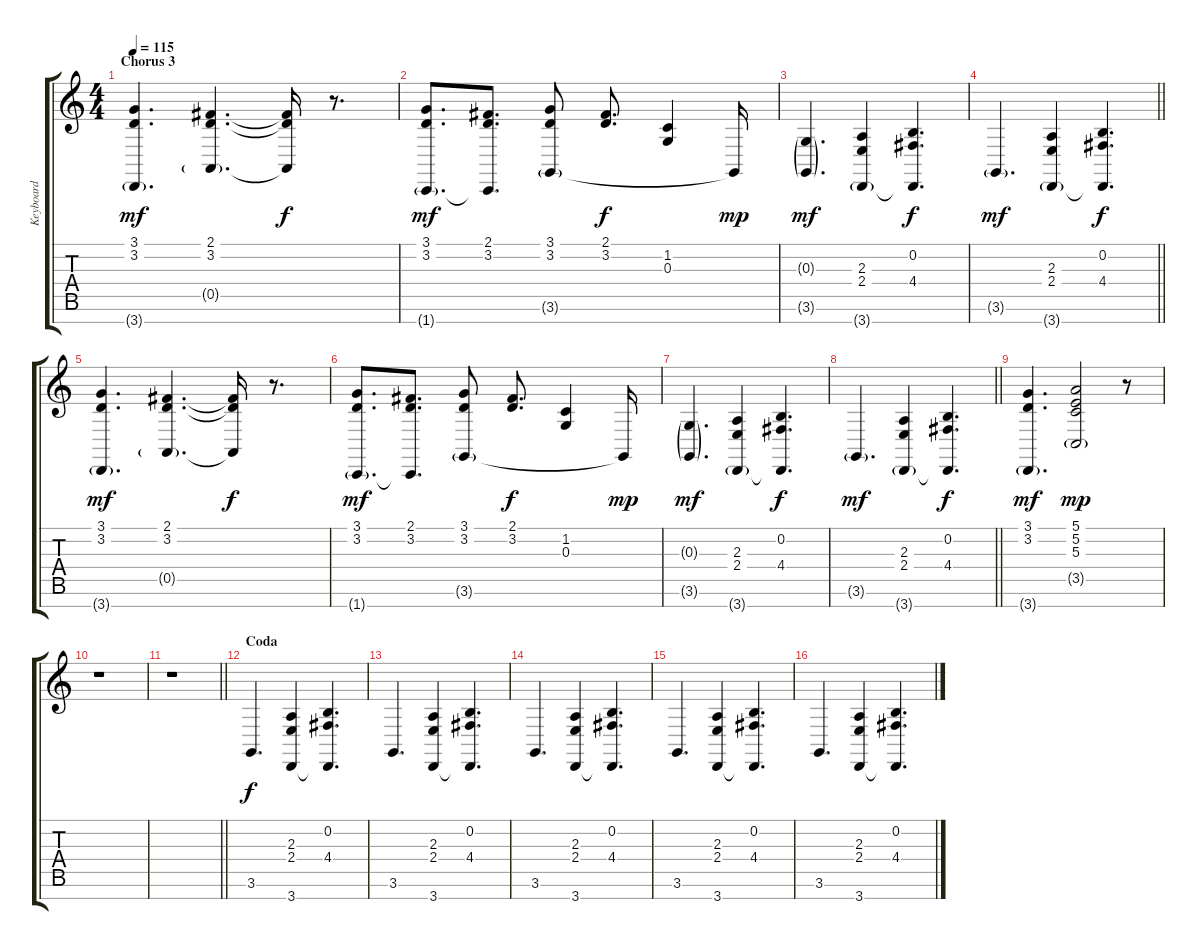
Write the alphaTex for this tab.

\track ("Keyboard" "Keyboard") {instrument pad1newage}
\staff {score tabs}
\tuning (E4 B3 G3 D3 A2 E2 B1) {hide}
\ts (4 4)
\section ("" "Chorus 3")
\tempo 115
\clef g2
\ks c
(3.1 3.2 3.7{g}).4{d dy mf} (2.1 3.2 0.5{g}).4{d} (2.1{t} 3.2{t} 0.5{t}).16{dy f} r.8{d} |
(3.1 3.2 1.7{g}).8{d dy mf} (2.1 3.2 1.7{t}).8{d} (3.1 3.2 3.6{g}).8 (2.1 3.2).8{d dy f} (1.2 0.3).4 3.6{t}.16{dy mp} |
(0.3{g} 3.6{g}).4{d dy mf} (2.3 2.4 3.7{g}).4 (0.2 4.4 3.7{t}).4{d dy f} |
\barLineRight lightlight
3.6{g}.4{d dy mf} (2.3 2.4 3.7{g}).4 (0.2 4.4 3.7{t}).4{d dy f} |
(3.1 3.2 3.7{g}).4{d dy mf} (2.1 3.2 0.5{g}).4{d} (2.1{t} 3.2{t} 0.5{t}).16{dy f} r.8{d} |
(3.1 3.2 1.7{g}).8{d dy mf} (2.1 3.2 1.7{t}).8{d} (3.1 3.2 3.6{g}).8 (2.1 3.2).8{d dy f} (1.2 0.3).4 3.6{t}.16{dy mp} |
(0.3{g} 3.6{g}).4{d dy mf} (2.3 2.4 3.7{g}).4 (0.2 4.4 3.7{t}).4{d dy f} |
\barLineRight lightlight
3.6{g}.4{d dy mf} (2.3 2.4 3.7{g}).4 (0.2 4.4 3.7{t}).4{d dy f} |
(3.1 3.2 3.7{g}).4{d dy mf} (5.1 5.2 5.3 3.5{g}).2{dy mp} r.8 |
r.1 |
\barLineRight lightlight
r.1 |
\section ("" "Coda")
3.6.4{d dy f} (2.3 2.4 3.7).4 (0.2 4.4 3.7{t}).4{d} |
3.6.4{d} (2.3 2.4 3.7).4 (0.2 4.4 3.7{t}).4{d} |
3.6.4{d} (2.3 2.4 3.7).4 (0.2 4.4 3.7{t}).4{d} |
3.6.4{d} (2.3 2.4 3.7).4 (0.2 4.4 3.7{t}).4{d} |
3.6.4{d} (2.3 2.4 3.7).4 (0.2 4.4 3.7{t}).4{d}
